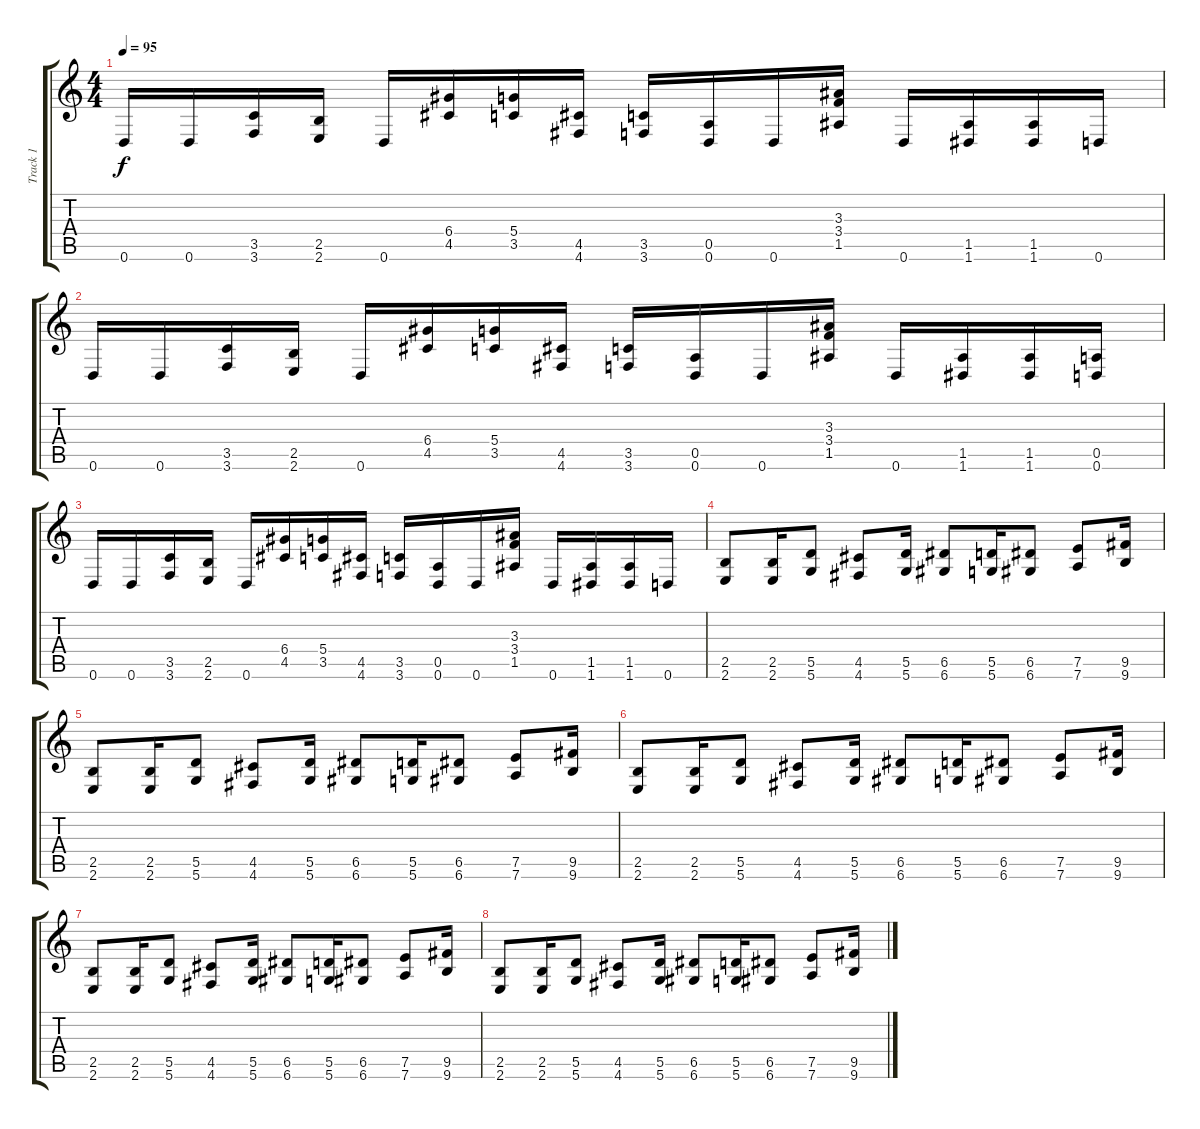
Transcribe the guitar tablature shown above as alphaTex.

\track ("Track 1" "Track 1") {instrument distortionguitar}
\staff {score tabs}
\tuning (E4 B3 G3 D3 A2 D2) {hide}
\ts (4 4)
\tempo 95
\clef g2
\ks c
0.6.16{dy f} 0.6.16 (3.5 3.6).16 (2.5 2.6).16 0.6.16 (6.4 4.5).16 (5.4 3.5).16 (4.5 4.6).16 (3.5 3.6).16 (0.5 0.6).16 0.6.16 (3.3 3.4 1.5).16 0.6.16 (1.5 1.6).16 (1.5 1.6).16 0.6.16 |
0.6.16 0.6.16 (3.5 3.6).16 (2.5 2.6).16 0.6.16 (6.4 4.5).16 (5.4 3.5).16 (4.5 4.6).16 (3.5 3.6).16 (0.5 0.6).16 0.6.16 (3.3 3.4 1.5).16 0.6.16 (1.5 1.6).16 (1.5 1.6).16 (0.5 0.6).16 |
0.6.16 0.6.16 (3.5 3.6).16 (2.5 2.6).16 0.6.16 (6.4 4.5).16 (5.4 3.5).16 (4.5 4.6).16 (3.5 3.6).16 (0.5 0.6).16 0.6.16 (3.3 3.4 1.5).16 0.6.16 (1.5 1.6).16 (1.5 1.6).16 0.6.16 |
(2.5 2.6).8 (2.5 2.6).16 (5.5 5.6).8 (4.5 4.6).8 (5.5 5.6).16 (6.5 6.6).8 (5.5 5.6).16 (6.5 6.6).8 (7.5 7.6).8 (9.5 9.6).16 |
(2.5 2.6).8 (2.5 2.6).16 (5.5 5.6).8 (4.5 4.6).8 (5.5 5.6).16 (6.5 6.6).8 (5.5 5.6).16 (6.5 6.6).8 (7.5 7.6).8 (9.5 9.6).16 |
(2.5 2.6).8 (2.5 2.6).16 (5.5 5.6).8 (4.5 4.6).8 (5.5 5.6).16 (6.5 6.6).8 (5.5 5.6).16 (6.5 6.6).8 (7.5 7.6).8 (9.5 9.6).16 |
(2.5 2.6).8 (2.5 2.6).16 (5.5 5.6).8 (4.5 4.6).8 (5.5 5.6).16 (6.5 6.6).8 (5.5 5.6).16 (6.5 6.6).8 (7.5 7.6).8 (9.5 9.6).16 |
(2.5 2.6).8 (2.5 2.6).16 (5.5 5.6).8 (4.5 4.6).8 (5.5 5.6).16 (6.5 6.6).8 (5.5 5.6).16 (6.5 6.6).8 (7.5 7.6).8 (9.5 9.6).16
